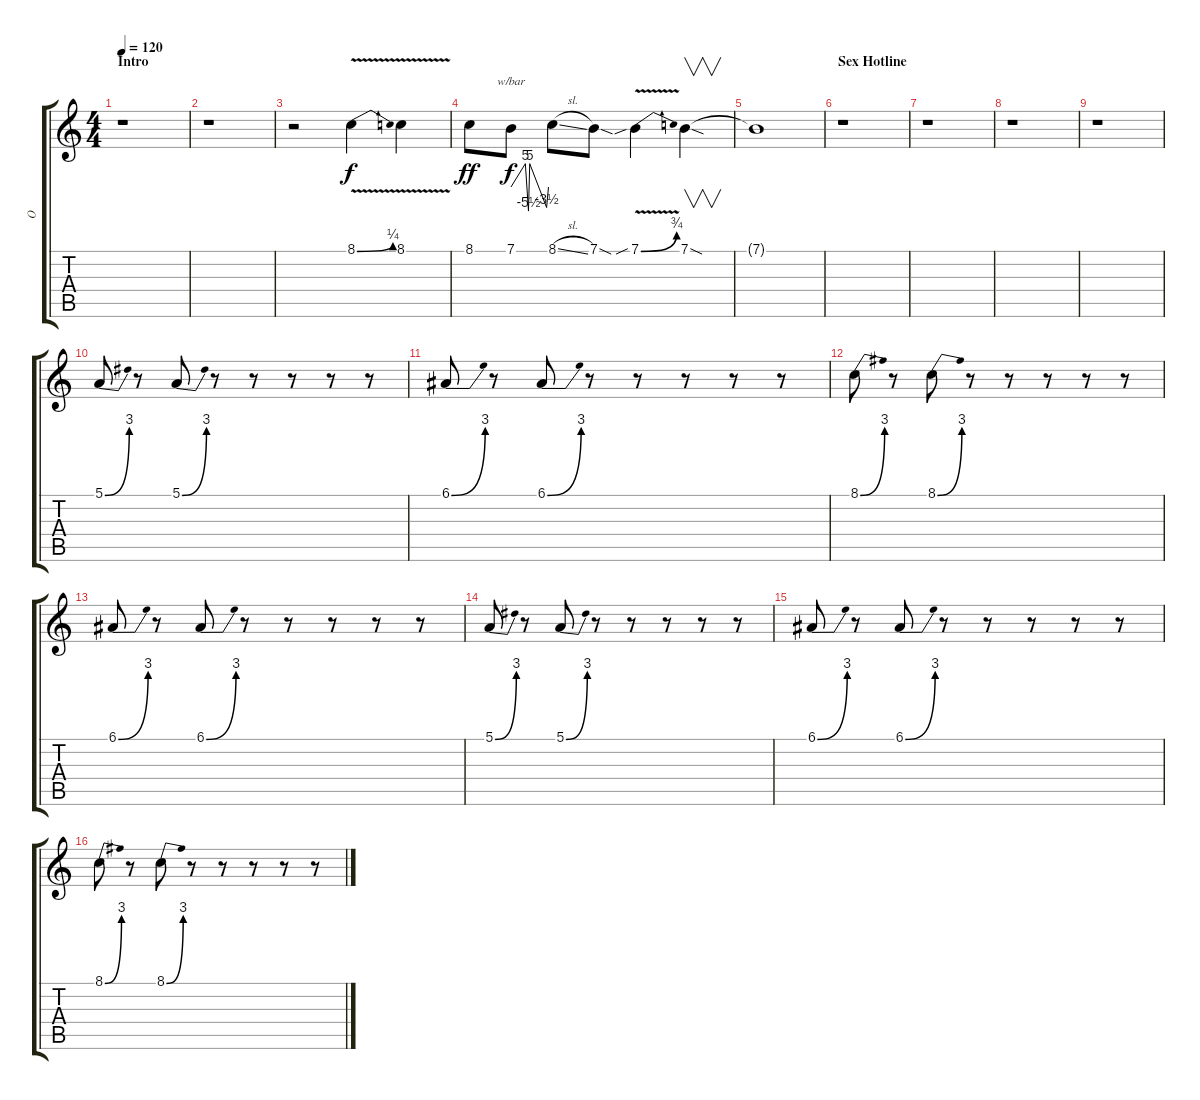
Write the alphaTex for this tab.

\track ("O" "O") {instrument voiceoohs}
\staff {score tabs}
\tuning (E4 B3 G3 D3 A2 E2) {hide}
\ts (4 4)
\section ("" "Intro")
\tempo 120
\clef g2
\ks c
r.1{dy f instrument voiceoohs} |
r.1 |
r.2 8.1{be (bend 0 0 60 1) v}.4 8.1{v}.4 |
8.1.8{dy ff} 7.1.8{tbe (custom default 0 0 23 20 28 -22 30 20 57 -14 60 0) dy f} 8.1{sl}.8 7.1{sod}.8 7.1{be (bend 0 0 60 3) v sib}.4 7.1{sod}.4{v} |
7.1{t}.1 |
\section ("" "Sex Hotline")
r.1 |
r.1 |
r.1 |
r.1 |
5.1{be (bend 0 0 60 12)}.8 r.8 5.1{be (bend 0 0 60 12)}.8 r.8 r.8 r.8 r.8 r.8 |
6.1{be (bend 0 0 60 12)}.8 r.8 6.1{be (bend 0 0 60 12)}.8 r.8 r.8 r.8 r.8 r.8 |
8.1{be (bend 0 0 60 12)}.8 r.8 8.1{be (bend 0 0 60 12)}.8 r.8 r.8 r.8 r.8 r.8 |
6.1{be (bend 0 0 60 12)}.8 r.8 6.1{be (bend 0 0 60 12)}.8 r.8 r.8 r.8 r.8 r.8 |
5.1{be (bend 0 0 60 12)}.8 r.8 5.1{be (bend 0 0 60 12)}.8 r.8 r.8 r.8 r.8 r.8 |
6.1{be (bend 0 0 60 12)}.8 r.8 6.1{be (bend 0 0 60 12)}.8 r.8 r.8 r.8 r.8 r.8 |
8.1{be (bend 0 0 60 12)}.8 r.8 8.1{be (bend 0 0 60 12)}.8 r.8 r.8 r.8 r.8 r.8
